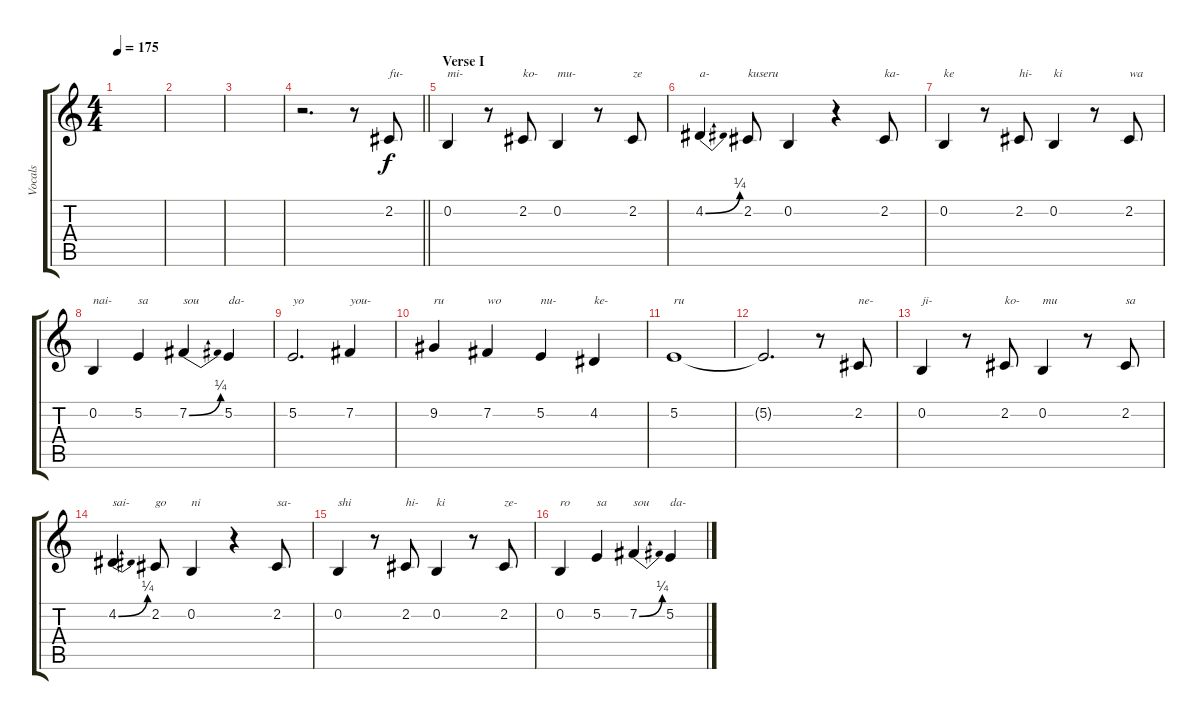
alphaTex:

\track ("Vocals" "Vocals") {instrument synthvoice}
\staff {score tabs}
\tuning (E4 B3 G3 D3 A2 E2) {hide}
\ts (4 4)
\tempo 175
\clef g2
\ks c
|
|
|
\barLineRight lightlight
r.2{d} r.8 2.2.8{txt "fu-"} |
\section ("" "Verse I")
0.2.4{txt "mi-"} r.8 2.2.8{txt "ko-"} 0.2.4{txt "mu-"} r.8 2.2.8{txt "ze"} |
4.2{be (bend 0 0 60 1)}.4{txt "a-"} 2.2.8{txt "kuseru"} 0.2.4 r.4 2.2.8{txt "ka-"} |
0.2.4{txt "ke"} r.8 2.2.8{txt "hi-"} 0.2.4{txt "ki"} r.8 2.2.8{txt "wa"} |
0.2.4{txt "nai-"} 5.2.4{txt "sa"} 7.2{be (bend 0 0 60 1)}.4{txt "sou"} 5.2.4{txt "da-"} |
5.2.2{d txt "yo"} 7.2.4{txt "you-"} |
9.2.4{txt "ru"} 7.2.4{txt "wo"} 5.2.4{txt "nu-"} 4.2.4{txt "ke-"} |
5.2.1{txt "ru"} |
5.2{t}.2{d} r.8 2.2.8{txt "ne-"} |
0.2.4{txt "ji-"} r.8 2.2.8{txt "ko-"} 0.2.4{txt "mu"} r.8 2.2.8{txt "sa"} |
4.2{be (bend 0 0 60 1)}.4{txt "sai-"} 2.2.8{txt "go"} 0.2.4{txt "ni"} r.4 2.2.8{txt "sa-"} |
0.2.4{txt "shi"} r.8 2.2.8{txt "hi-"} 0.2.4{txt "ki"} r.8 2.2.8{txt "ze-"} |
0.2.4{txt "ro"} 5.2.4{txt "sa"} 7.2{be (bend 0 0 60 1)}.4{txt "sou"} 5.2.4{txt "da-"}
